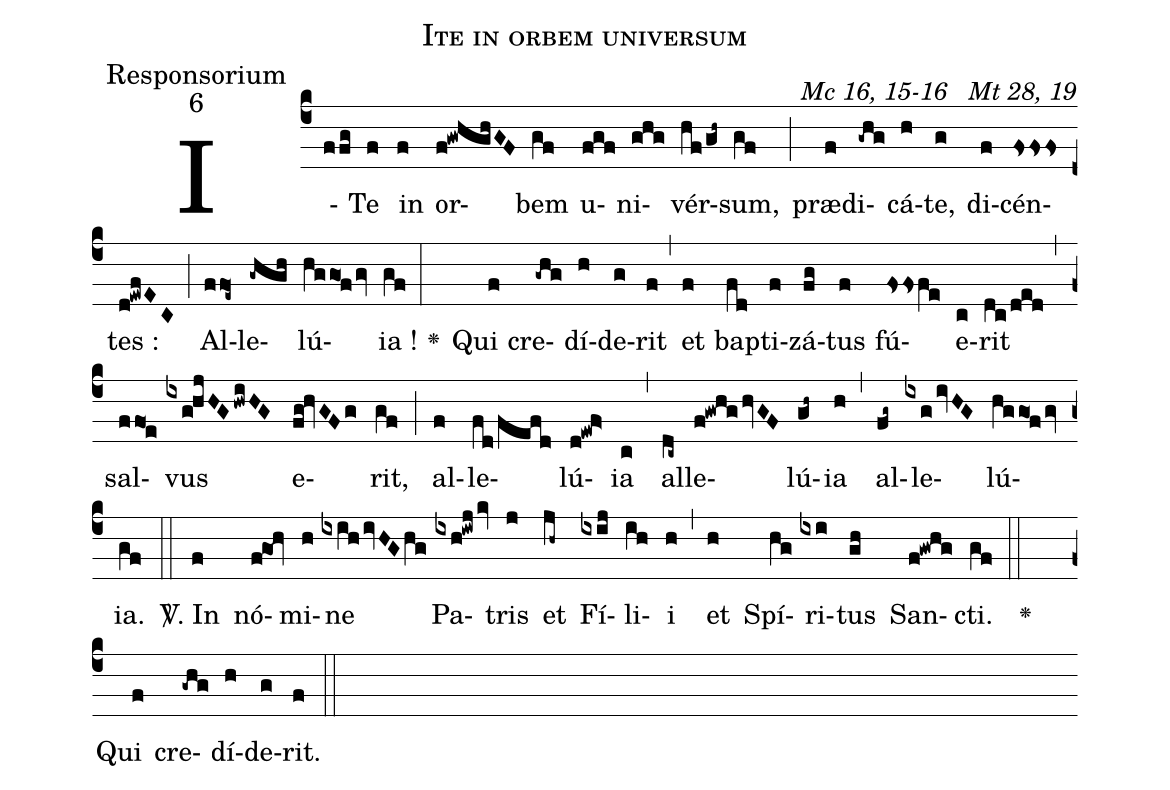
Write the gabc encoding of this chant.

name:Ite in orbem universum;
office-part:Responsorium;
mode:6;
commentary:Mc 16, 15-16 ꝟ Mt 28, 19;
%%
(c4)I(f/fg)Te(f) in(f) or(f!gwhghGF)bem(gf) u(fgf)ni(ghg)vér(hf/gh~)sum,(gf) (;)
præ(f)di(-ghg)cá(h)te,(g) di(f)cén(fsss)tes :(d!ewfEC) (;)
Al(f/fo1e~)le(-ghgh)lú(hg/go1f/gv)ia !(gf) (:)

<v>\greheightstar</v>()
Qui(f) cre(-ghg)dí(h)de(g)rit(f) (,)
et(f) bap(fd)ti(f)zá(fg)tus(f) fú(fssfe)e(c)rit(dc/ded) (,)
sal(ffo1e)vus(ixghjHGhwiHG) e(fg!hvGFg)rit,(gf) (;)
al(f)le(fd/fefd)lú(d!ewf>)ia(c) (,)
al(dc~)le(f!gwhghvGF)lú(gh~)ia(h) (,)
al(fg~)le(ixgivHG)lú(hg/go1fgv)ia.(gf) (::)

<sp>V/</sp>.
In(f) nó(f!go1!hv)mi(h)ne(ixihivHGhg) Pa(ixh!iwj/kv)tris(j) et(jh~) Fí(ixij)li(ih)i(h) (,)
et(h) Spí(hg)ri(ixi)tus(gh) San(f!gwhg)cti.(gf) (::)

<v>\greheightstar</v>() Qui(f) cre(-ghg)dí(h)de(g)rit.(f) (::)
